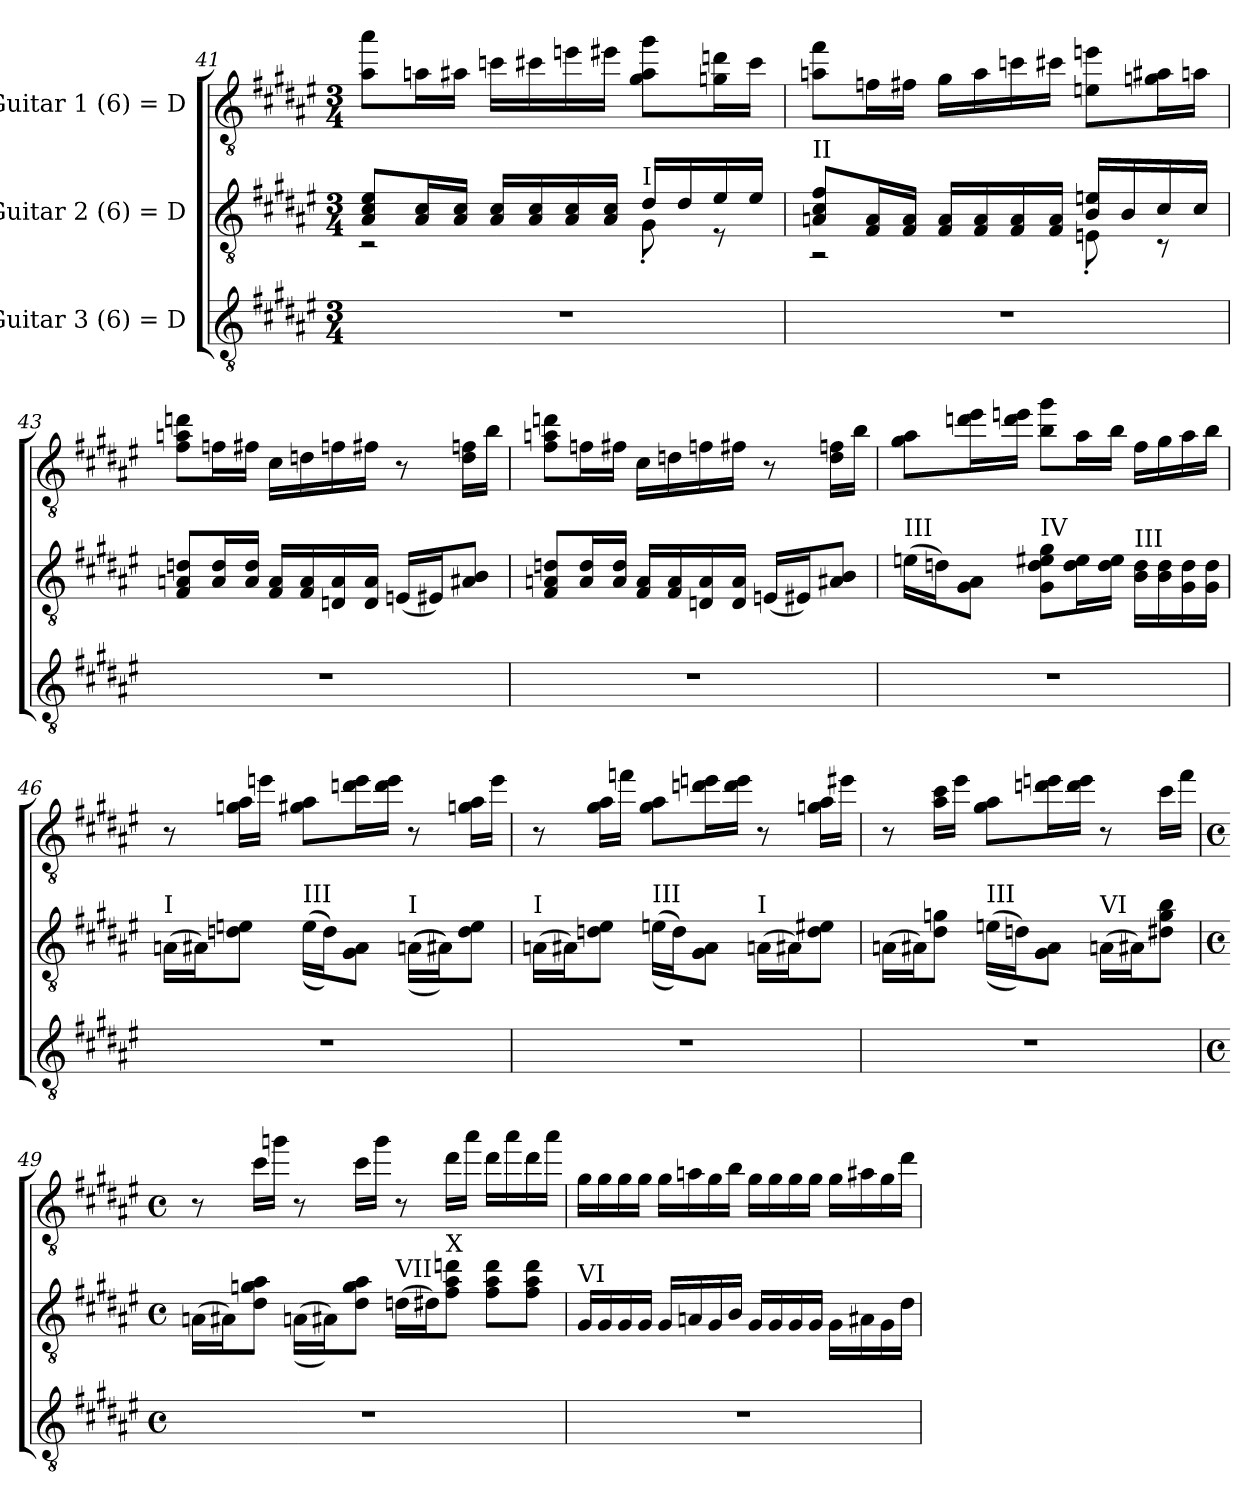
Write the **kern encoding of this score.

**kern	**kern	**kern
*part3	*part2	*part1
*staff3	*staff2	*staff1
*I"Guitar 3 (6) = D	*I"Guitar 2 (6) = D	*I"Guitar 1 (6) = D
*clefGv2	*clefGv2	*clefGv2
*k[f#c#g#d#a#e#]	*k[f#c#g#d#a#e#]	*k[f#c#g#d#a#e#]
*M3/4	*M3/4	*M3/4
=41	=41	=41
*	*^	*
2.r	8A#/ 8c#/ 8e#/L	2r	8a#\ 8aa#\L
.	16A#/ 16c#/L	.	16an\L
.	16A#/ 16c#/JJ	.	16a#X\JJ
.	16A#/ 16c#/LL	.	16ccn\LL
.	16A#/ 16c#/	.	16cc#X\
.	16A#/ 16c#/	.	16een\
.	16A#/ 16c#/JJ	.	16ee#X\JJ
!	!LO:TX:a:t=I	!	!
.	16d#/LL	8G#'\	8g#\ 8a#\ 8gg#\L
.	16d#/	.	.
.	16e#/	8r	16gn\ 16ddn\L
.	16e#/JJ	.	16cc#\JJ
!!LO:LB:g=z
=42	=42	=42	=42
!	!LO:TX:a:t=II	!	!
2.r	8An/ 8c#/ 8f#/L	2r	8an\ 8ff#\L
.	16F#/ 16A/L	.	16fn\L
.	16F#/ 16A/JJ	.	16f#X\JJ
.	16F#/ 16A/LL	.	16g#\LL
.	16F#/ 16A/	.	16a\
.	16F#/ 16A/	.	16ccn\
.	16F#/ 16A/JJ	.	16cc#X\JJ
.	16B/ 16en/LL	8En'\	8en\ 8een\L
.	16B/	.	.
.	16c#/	8r	16gn\ 16a#X\L
.	16c#/JJ	.	16an\JJ
*	*v	*v	*
=43	=43	=43
2.r	8F#/ 8An/ 8dn/L	8f#\ 8an\ 8ddn\L
.	16A/ 16d/L	16fn\L
.	16A/ 16d/JJ	16f#X\JJ
.	16F#/ 16A/LL	16c#\LL
.	16F#/ 16A/	16dn\
.	16Dn/ 16A/	16fn\
.	16D/ 16A/JJ	16f#X\JJ
.	(16En/LL	8r
.	16E#X/J)	.
.	8A#X/ 8B/J	16d\ 16fn\LL
.	.	16b\JJ
!!LO:LB:g=z
=44	=44	=44
2.r	8F#/ 8An/ 8dn/L	8f#\ 8an\ 8ddn\L
.	16A/ 16d/L	16fn\L
.	16A/ 16d/JJ	16f#X\JJ
.	16F#/ 16A/LL	16c#\LL
.	16F#/ 16A/	16dn\
.	16Dn/ 16A/	16fn\
.	16D/ 16A/JJ	16f#X\JJ
.	(16En/LL	8r
.	16E#X/J)	.
.	8A#X/ 8B/J	16d\ 16fn\LL
.	.	16b\JJ
=45	=45	=45
!	!LO:TX:a:t=III	!
2.r	(16en\LL	8g#\ 8a#\L
.	16dn\J)	.
.	8G#\ 8A#\J	16ddn\ 16ee#\L
.	.	16dd\ 16een\JJ
!	!LO:TX:a:t=IV	!
.	8G#\ 8d\ 8e#X\ 8g#\L	8b\ 8gg#\L
.	16d\ 16e#\L	16a#\L
.	16d\ 16e#\JJ	16b\JJ
!	!LO:TX:a:t=III	!
.	16B\ 16d\LL	16f#\LL
.	16B\ 16d\	16g#\
.	16G#\ 16d\	16a#\
.	16G#\ 16d\JJ	16b\JJ
!!LO:LB:g=z
=46	=46	=46
!	!LO:TX:a:t=I	!
2.r	(16An\LL	8r
.	16A#X\J)	.
.	8dn\ 8en\J	16gn\ 16a#\LL
.	.	16een\JJ
!	!LO:TX:a:t=III	!
.	((16e\LL	8g#X\ 8a#\L
.	16d\J))	.
.	8G#\ 8A#\J	16ddn\ 16ee\L
.	.	16dd\ 16ee\JJ
!	!LO:TX:a:t=I	!
.	(((16An\LL	8r
.	16A#X\J)))	.
.	8d\ 8e\J	16gn\ 16a#\LL
.	.	16ee\JJ
=47	=47	=47
!	!LO:TX:a:t=I	!
2.r	(16An\LL	8r
.	16A#X\J)	.
.	8dn\ 8e#\J	16g#\ 16a#\LL
.	.	16ffn\JJ
!	!LO:TX:a:t=III	!
.	((16en\LL	8g#\ 8a#\L
.	16d\J))	.
.	8G#\ 8A#\J	16ddn\ 16een\L
.	.	16dd\ 16ee\JJ
!	!LO:TX:a:t=I	!
.	(16An\LL	8r
.	16A#X\J)	.
.	8d\ 8e#X\J	16gn\ 16a#\LL
.	.	16ee#X\JJ
!!LO:PB:g=z
=48	=48	=48
2.r	(16An\LL	8r
.	16A#X\J)	.
.	8d#\ 8gn\J	16a#\ 16cc#\LL
.	.	16ee#\JJ
!	!LO:TX:a:t=III	!
.	((16en\LL	8g#\ 8a#\L
.	16dn\J))	.
.	8G#\ 8A#\J	16ddn\ 16een\L
.	.	16dd\ 16ee\JJ
!	!LO:TX:a:t=VI	!
.	(16An\LL	8r
.	16A#X\J)	.
.	8d#X\ 8g\ 8b\J	16cc#\LL
.	.	16ff#\JJ
=49	=49	=49
*M4/4	*M4/4	*M4/4
*met(c)	*met(c)	*met(c)
1r	(16An\LL	8r
.	16A#X\J)	.
.	8d#\ 8gn\ 8a#\J	16cc#\LL
.	.	16ggn\JJ
.	((16An\LL	8r
.	16A#X\J))	.
.	8d#\ 8g\ 8a#\J	16cc#\LL
.	.	16gg\JJ
!	!LO:TX:a:t=VII	!
.	(16dn\LL	8r
.	16d#X\J)	.
!	!LO:TX:a:t=X	!
.	8f#\ 8a#\ 8ddn\J	16dd#\LL
.	.	16aa#\JJ
.	8f#\ 8a#\ 8dd\L	16dd#\LL
.	.	16aa#\
.	8f#\ 8a#\ 8dd\J	16dd#\
.	.	16aa#\JJ
!!LO:LB:g=z
=50	=50	=50
!	!LO:TX:a:t=VI	!
1r	16G#/LL	16g#\LL
.	16G#/	16g#\
.	16G#/	16g#\
.	16G#/JJ	16g#\JJ
.	16G#/LL	16g#\LL
.	16An/	16an\
.	16G#/	16g#\
.	16B/JJ	16b\JJ
.	16G#/LL	16g#\LL
.	16G#/	16g#\
.	16G#/	16g#\
.	16G#/JJ	16g#\JJ
.	16G#\LL	16g#\LL
.	16A#X\	16a#X\
.	16G#\	16g#\
.	16d#\JJ	16dd#\JJ
=	=	=
*-	*-	*-
